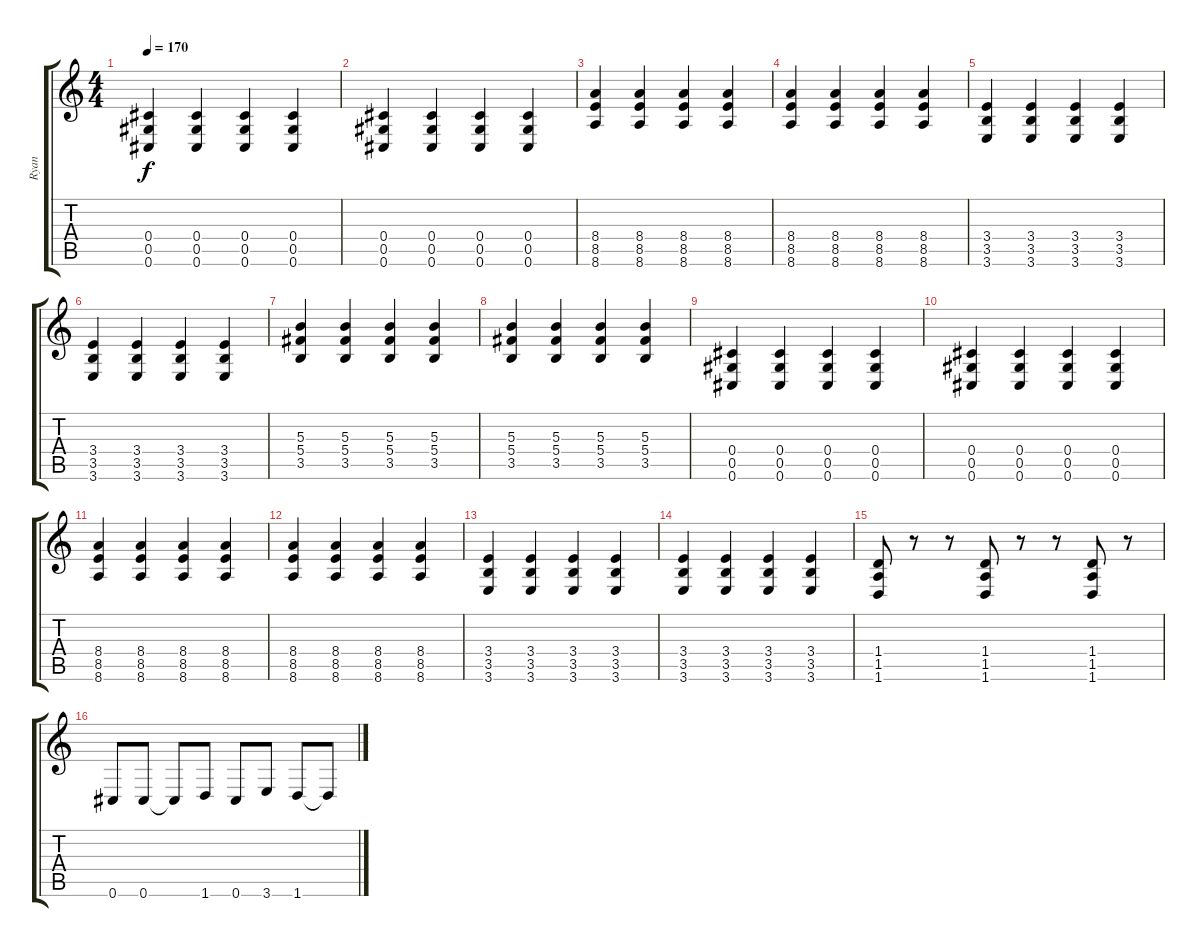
\track ("Ryan" "Ryan") {instrument distortionguitar}
\staff {score tabs}
\tuning (Eb4 Bb3 Gb3 Db3 Ab2 Db2) {hide}
\ts (4 4)
\tempo 170
\clef g2
\ks c
(0.4 0.5 0.6).4{dy f} (0.4 0.5 0.6).4 (0.4 0.5 0.6).4 (0.4 0.5 0.6).4 |
(0.4 0.5 0.6).4 (0.4 0.5 0.6).4 (0.4 0.5 0.6).4 (0.4 0.5 0.6).4 |
(8.4 8.5 8.6).4 (8.4 8.5 8.6).4 (8.4 8.5 8.6).4 (8.4 8.5 8.6).4 |
(8.4 8.5 8.6).4 (8.4 8.5 8.6).4 (8.4 8.5 8.6).4 (8.4 8.5 8.6).4 |
(3.4 3.5 3.6).4 (3.4 3.5 3.6).4 (3.4 3.5 3.6).4 (3.4 3.5 3.6).4 |
(3.4 3.5 3.6).4 (3.4 3.5 3.6).4 (3.4 3.5 3.6).4 (3.4 3.5 3.6).4 |
(5.3 5.4 3.5).4 (5.3 5.4 3.5).4 (5.3 5.4 3.5).4 (5.3 5.4 3.5).4 |
(5.3 5.4 3.5).4 (5.3 5.4 3.5).4 (5.3 5.4 3.5).4 (5.3 5.4 3.5).4 |
(0.4 0.5 0.6).4 (0.4 0.5 0.6).4 (0.4 0.5 0.6).4 (0.4 0.5 0.6).4 |
(0.4 0.5 0.6).4 (0.4 0.5 0.6).4 (0.4 0.5 0.6).4 (0.4 0.5 0.6).4 |
(8.4 8.5 8.6).4 (8.4 8.5 8.6).4 (8.4 8.5 8.6).4 (8.4 8.5 8.6).4 |
(8.4 8.5 8.6).4 (8.4 8.5 8.6).4 (8.4 8.5 8.6).4 (8.4 8.5 8.6).4 |
(3.4 3.5 3.6).4 (3.4 3.5 3.6).4 (3.4 3.5 3.6).4 (3.4 3.5 3.6).4 |
(3.4 3.5 3.6).4 (3.4 3.5 3.6).4 (3.4 3.5 3.6).4 (3.4 3.5 3.6).4 |
(1.4 1.5 1.6).8 r.8 r.8 (1.4 1.5 1.6).8 r.8 r.8 (1.4 1.5 1.6).8 r.8 |
0.6.8 0.6.8 0.6{t}.8 1.6.8 0.6.8 3.6.8 1.6.8 1.6{t}.8
